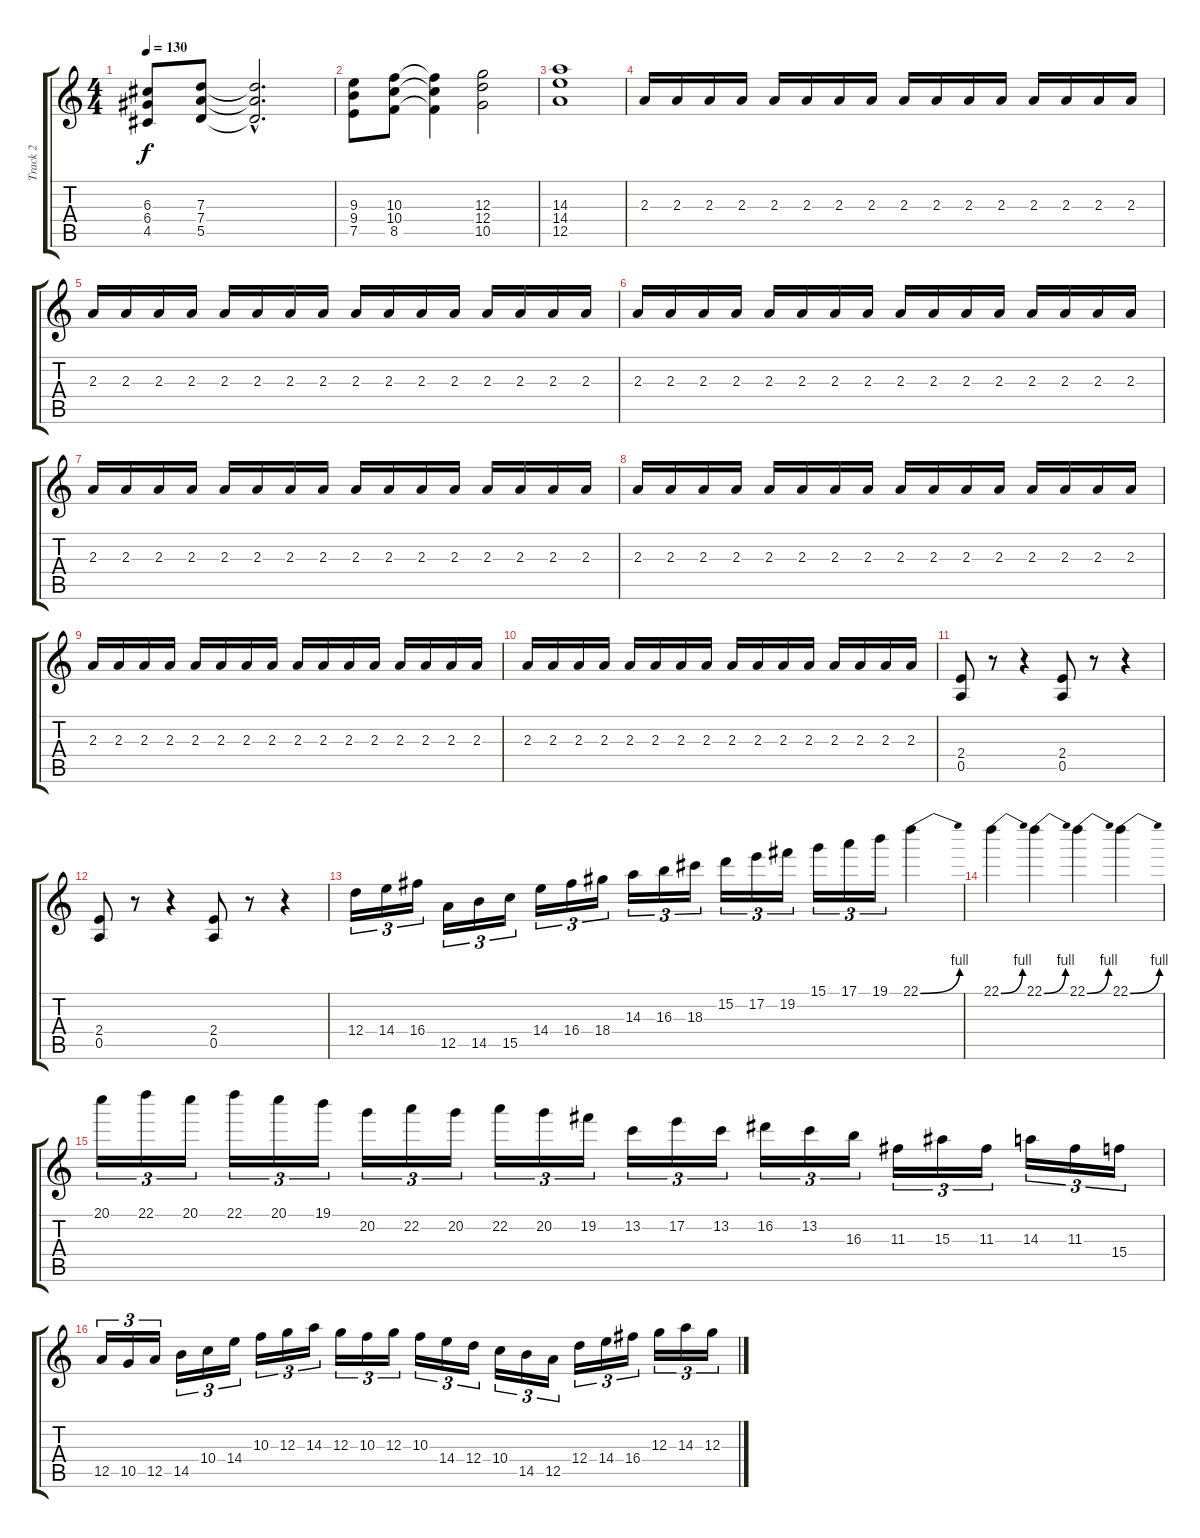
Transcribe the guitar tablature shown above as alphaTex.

\track ("Track 2" "Track 2") {instrument distortionguitar}
\staff {score tabs}
\tuning (E4 B3 G3 D3 A2 E2) {hide}
\ts (4 4)
\tempo 130
\clef g2
\ks c
(6.3 6.4 4.5).8{dy f} (7.3 7.4 5.5).8 (7.3{hac t} 7.4{hac t} 5.5{hac t}).2{d} |
(9.3 9.4 7.5).8 (10.3 10.4 8.5).8 (10.3{t} 10.4{t} 8.5{t}).4 (12.3 12.4 10.5).2 |
(14.3 14.4 12.5).1 |
2.3.16 2.3.16 2.3.16 2.3.16 2.3.16 2.3.16 2.3.16 2.3.16 2.3.16 2.3.16 2.3.16 2.3.16 2.3.16 2.3.16 2.3.16 2.3.16 |
2.3.16 2.3.16 2.3.16 2.3.16 2.3.16 2.3.16 2.3.16 2.3.16 2.3.16 2.3.16 2.3.16 2.3.16 2.3.16 2.3.16 2.3.16 2.3.16 |
2.3.16 2.3.16 2.3.16 2.3.16 2.3.16 2.3.16 2.3.16 2.3.16 2.3.16 2.3.16 2.3.16 2.3.16 2.3.16 2.3.16 2.3.16 2.3.16 |
2.3.16 2.3.16 2.3.16 2.3.16 2.3.16 2.3.16 2.3.16 2.3.16 2.3.16 2.3.16 2.3.16 2.3.16 2.3.16 2.3.16 2.3.16 2.3.16 |
2.3.16 2.3.16 2.3.16 2.3.16 2.3.16 2.3.16 2.3.16 2.3.16 2.3.16 2.3.16 2.3.16 2.3.16 2.3.16 2.3.16 2.3.16 2.3.16 |
2.3.16 2.3.16 2.3.16 2.3.16 2.3.16 2.3.16 2.3.16 2.3.16 2.3.16 2.3.16 2.3.16 2.3.16 2.3.16 2.3.16 2.3.16 2.3.16 |
2.3.16 2.3.16 2.3.16 2.3.16 2.3.16 2.3.16 2.3.16 2.3.16 2.3.16 2.3.16 2.3.16 2.3.16 2.3.16 2.3.16 2.3.16 2.3.16 |
(2.4 0.5).8 r.8 r.4 (2.4 0.5).8 r.8 r.4 |
(2.4 0.5).8 r.8 r.4 (2.4 0.5).8 r.8 r.4 |
12.4.16{tu (3 2)} 14.4.16{tu (3 2)} 16.4.16{tu (3 2)} 12.5.16{tu (3 2)} 14.5.16{tu (3 2)} 15.5.16{tu (3 2)} 14.4.16{tu (3 2)} 16.4.16{tu (3 2)} 18.4.16{tu (3 2)} 14.3.16{tu (3 2)} 16.3.16{tu (3 2)} 18.3.16{tu (3 2)} 15.2.16{tu (3 2)} 17.2.16{tu (3 2)} 19.2.16{tu (3 2)} 15.1.16{tu (3 2)} 17.1.16{tu (3 2)} 19.1.16{tu (3 2)} 22.1{be (bend 0 0 60 4)}.4 |
22.1{be (bend 0 0 60 4)}.4 22.1{be (bend 0 0 60 4)}.4 22.1{be (bend 0 0 60 4)}.4 22.1{be (bend 0 0 60 4)}.4 |
20.1.16{tu (3 2)} 22.1.16{tu (3 2)} 20.1.16{tu (3 2)} 22.1.16{tu (3 2)} 20.1.16{tu (3 2)} 19.1.16{tu (3 2)} 20.2.16{tu (3 2)} 22.2.16{tu (3 2)} 20.2.16{tu (3 2)} 22.2.16{tu (3 2)} 20.2.16{tu (3 2)} 19.2.16{tu (3 2)} 13.2.16{tu (3 2)} 17.2.16{tu (3 2)} 13.2.16{tu (3 2)} 16.2.16{tu (3 2)} 13.2.16{tu (3 2)} 16.3.16{tu (3 2)} 11.3.16{tu (3 2)} 15.3.16{tu (3 2)} 11.3.16{tu (3 2)} 14.3.16{tu (3 2)} 11.3.16{tu (3 2)} 15.4.16{tu (3 2)} |
12.5.16{tu (3 2)} 10.5.16{tu (3 2)} 12.5.16{tu (3 2)} 14.5.16{tu (3 2)} 10.4.16{tu (3 2)} 14.4.16{tu (3 2)} 10.3.16{tu (3 2)} 12.3.16{tu (3 2)} 14.3.16{tu (3 2)} 12.3.16{tu (3 2)} 10.3.16{tu (3 2)} 12.3.16{tu (3 2)} 10.3.16{tu (3 2)} 14.4.16{tu (3 2)} 12.4.16{tu (3 2)} 10.4.16{tu (3 2)} 14.5.16{tu (3 2)} 12.5.16{tu (3 2)} 12.4.16{tu (3 2)} 14.4.16{tu (3 2)} 16.4.16{tu (3 2)} 12.3.16{tu (3 2)} 14.3.16{tu (3 2)} 12.3.16{tu (3 2)}
